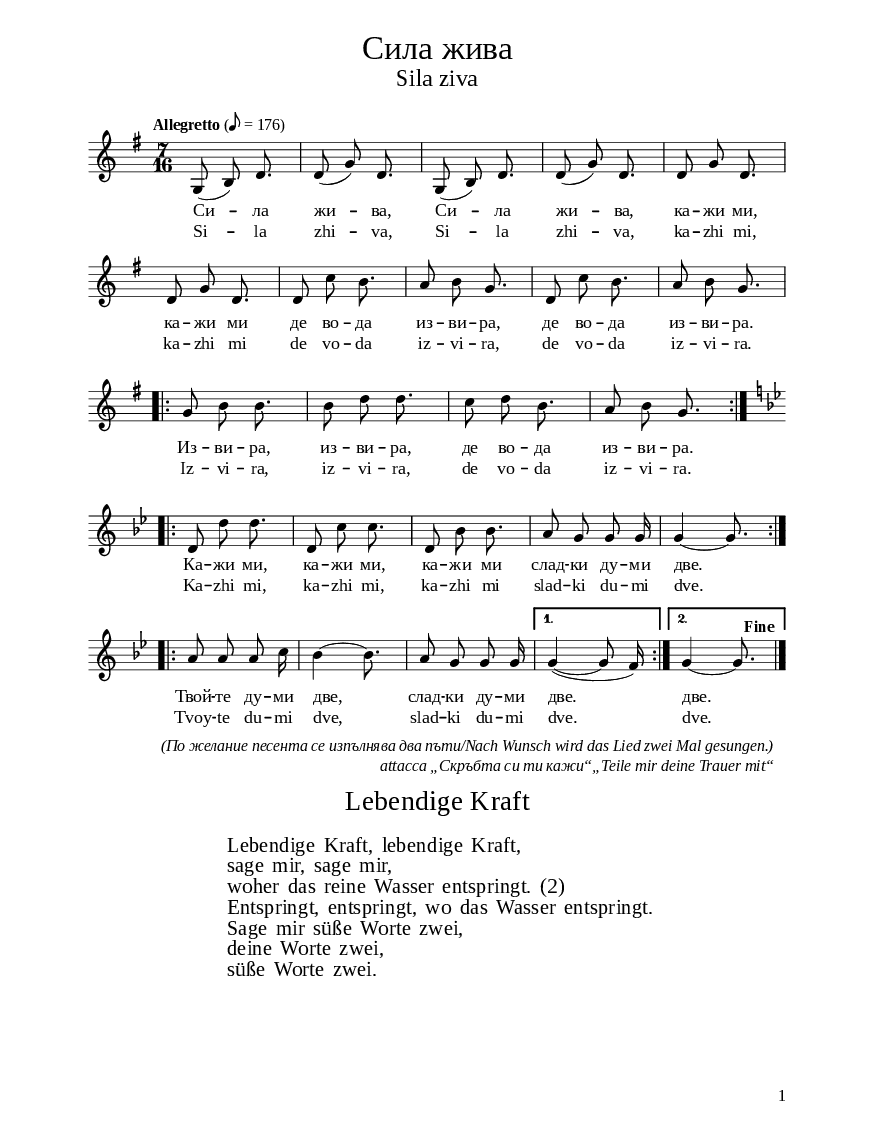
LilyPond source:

\version "2.24.0"

% include paper part and global functions
\include "include/globals.ily"

\bookpart {
  \include "include/bookpart-paper.ily"
  \score {
    \include "include/score-layout.ily"

    \new Voice \absolute {
      \clef treble
      \key g \major
      \time 7/16
      \tempoFunc "Allegretto" 8 "176"
      \autoBeamOff


      g8 ( b ) d'8. | d'8 ( g' ) d'8. | g8 ( b ) d'8. | d'8 ( g' ) d'8. | d'8 g' d'8. \break | % 6

      d'8 g' d'8. | d'8 c'' b'8. | a'8 b' g'8. | d'8 c'' b'8. | a'8 b' g'8. \break |

      \repeat volta 2 { g'8 b' b'8. | b'8 d'' d''8. | c''8 d''8 b'8. | a'8 b' g'8. } \break

      \key g \minor \repeat volta 2 { d'8 d'' d''8. | d'8 c'' c''8. | d'8 bes' bes'8. | a'8 g' g' g'16 | g'4 ~ g'8. } \break |

      \repeat volta 2 { a'8 a' a' c''16 | bes'4 ~ bes'8. | a'8 g' g' g'16 |}
      \alternative { {  g'4 ( ~ g'8 f'16 )  | } { g'4~\tempo "   Fine" g'8. | \bar "|."} }


    }

    \addlyrics {
      Си -- ла жи
      -- ва, Си -- ла жи -- ва, ка -- жи ми, ка -- жи
      ми де во -- да из -- ви -- ра, де во -- да из
      -- ви -- ра. Из -- ви -- ра, из -- ви -- ра, де
      во -- да из -- ви -- ра. Ка -- жи ми, ка -- жи
      ми, ка -- жи ми слад -- ки ду -- ми две. Твой --
      те ду -- ми две, слад -- ки ду -- ми две.
      две.}

      \addlyrics {
        Si -- la zhi --
        va, Si -- la zhi -- va, ka -- zhi mi, ka -- zhi mi de vo -- da
        iz -- vi -- ra, de vo -- da iz -- vi -- ra. Iz -- vi -- ra, iz
        -- vi -- ra, de vo -- da iz -- vi -- ra. Ka -- zhi mi, ka --
        zhi mi, ka -- zhi mi slad -- ki du -- mi dve. Tvoy -- te du --
        mi dve, slad -- ki du -- mi dve. dve.}

        \header {
          title = \titleFunc "Сила жива" "Sila ziva"
        }

        \midi{}

      } % score

       \markup \italic \dc-one-nobold "(По желание песента се изпълнява два пъти/Nach Wunsch wird das Lied zwei Mal gesungen.)"
      \markup \italic \dc-one-nobold "attacca „Скръбта си ти кажи“„Teile mir deine Trauer mit“"
      

      

      % include foreign translation(s) of the song
      \version "2.24.0"

\markup \fill-line { \fontsize #deTitleFontSize "Lebendige Kraft" }
\markup \null
\markup \null
\markup \fontsize #deCoupletFontSize {
  \hspace #12
  \override #`(baseline-skip . ,deCoupletBaselineSkip)

  \column {

    \line { " " Lebendige Kraft, lebendige Kraft,}

    \line { " " sage mir, sage mir,}

    \line { " " woher das reine Wasser entspringt. (2)}

    \line { " " Entspringt, entspringt, wo das Wasser entspringt.}

    \line { " " Sage mir süße Worte zwei,}

    \line { " " deine Worte zwei,}

    \line { " " süße Worte zwei.}




  }


}


    } % bookpart
